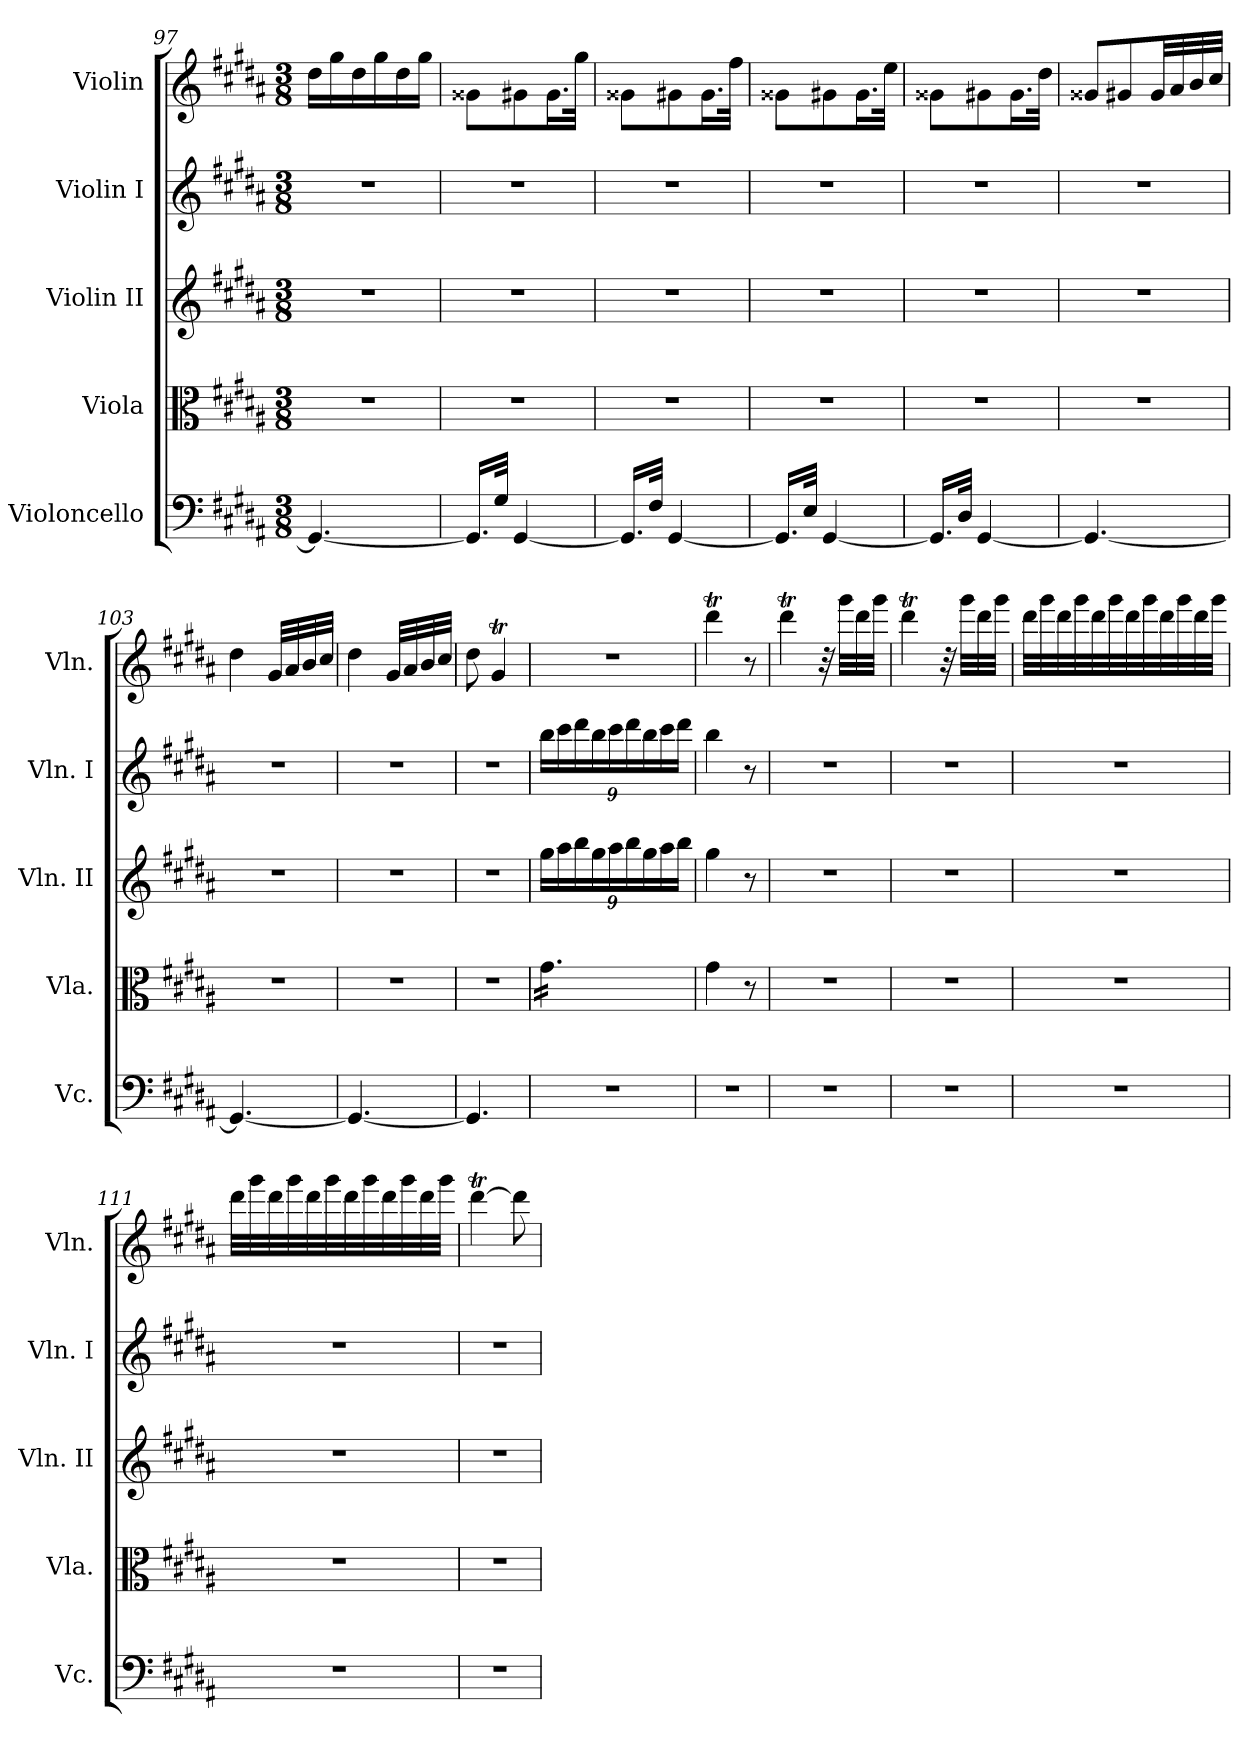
**kern	**kern	**kern	**kern	**kern
*part5	*part4	*part3	*part2	*part1
*staff5	*staff4	*staff3	*staff2	*staff1
*I"Violoncello	*I"Viola	*I"Violin II	*I"Violin I	*I"Violin
*I'Vc.	*I'Vla.	*I'Vln. II	*I'Vln. I	*I'Vln.
*clefF4	*clefC3	*clefG2	*clefG2	*clefG2
*k[f#c#g#d#a#]	*k[f#c#g#d#a#]	*k[f#c#g#d#a#]	*k[f#c#g#d#a#]	*k[f#c#g#d#a#]
*M3/8	*M3/8	*M3/8	*M3/8	*M3/8
=97	=97	=97	=97	=97
4.GG#/_	4.r	4.r	4.r	16dd#\LL
.	.	.	.	16gg#\
.	.	.	.	16dd#\
.	.	.	.	16gg#\
.	.	.	.	16dd#\
.	.	.	.	16gg#\JJ
=98	=98	=98	=98	=98
16.GG#/LL]	4.r	4.r	4.r	8g##X\L
32G#/JJk	.	.	.	.
[4GG#/	.	.	.	8g#X\
.	.	.	.	16.g#\L
.	.	.	.	32gg#\JJk
=99	=99	=99	=99	=99
16.GG#/LL]	4.r	4.r	4.r	8g##X\L
32F#/JJk	.	.	.	.
[4GG#/	.	.	.	8g#X\
.	.	.	.	16.g#\L
.	.	.	.	32ff#\JJk
=100	=100	=100	=100	=100
16.GG#/LL]	4.r	4.r	4.r	8g##X\L
32E/JJk	.	.	.	.
[4GG#/	.	.	.	8g#X\
.	.	.	.	16.g#\L
.	.	.	.	32ee\JJk
!!LO:PB:g=z
=101	=101	=101	=101	=101
16.GG#/LL]	4.r	4.r	4.r	8g##X\L
32D#/JJk	.	.	.	.
[4GG#/	.	.	.	8g#X\
.	.	.	.	16.g#\L
.	.	.	.	32dd#\JJk
=102	=102	=102	=102	=102
4.GG#/_	4.r	4.r	4.r	8g##X/L
.	.	.	.	8g#X/
.	.	.	.	32g#/LL
.	.	.	.	32a#/
.	.	.	.	32b/
.	.	.	.	32cc#/JJJ
=103	=103	=103	=103	=103
4.GG#/_	4.r	4.r	4.r	4dd#\
.	.	.	.	32g#/LLL
.	.	.	.	32a#/
.	.	.	.	32b/
.	.	.	.	32cc#/JJJ
=104	=104	=104	=104	=104
4.GG#/_	4.r	4.r	4.r	4dd#\
.	.	.	.	32g#/LLL
.	.	.	.	32a#/
.	.	.	.	32b/
.	.	.	.	32cc#/JJJ
=105	=105	=105	=105	=105
4.GG#/]	4.r	4.r	4.r	8dd#\
.	.	.	.	4g#T/
!!LO:LB:g=z
=106	=106	=106	=106	=106
*	*	*Xbrackettup	*Xbrackettup	*
*	*tremolo	*	*	*
4.r	16g#\LL	24gg#\LL	24bb\LL	4.r
.	.	24aa#\	24ccc#\	.
.	16g#\	.	.	.
.	.	24bb\	24ddd#\	.
.	16g#\	24gg#\	24bb\	.
.	.	24aa#\	24ccc#\	.
.	16g#\	.	.	.
.	.	24bb\	24ddd#\	.
.	16g#\	24gg#\	24bb\	.
.	.	24aa#\	24ccc#\	.
.	16g#\JJ	.	.	.
*	*Xtremolo	*	*	*
.	.	24bb\JJ	24ddd#\JJ	.
=107	=107	=107	=107	=107
4.r	4g#\	4gg#\	4bb\	4ddd#t\
.	8r	8r	8r	8r
=108	=108	=108	=108	=108
4.r	4.r	4.r	4.r	4ddd#t\
.	.	.	.	32r
.	.	.	.	32ggg#\LLL
.	.	.	.	32ddd#\
.	.	.	.	32ggg#\JJJ
=109	=109	=109	=109	=109
4.r	4.r	4.r	4.r	4ddd#t\
.	.	.	.	32r
.	.	.	.	32ggg#\LLL
.	.	.	.	32ddd#\
.	.	.	.	32ggg#\JJJ
!!LO:PB:g=z
=110	=110	=110	=110	=110
4.r	4.r	4.r	4.r	32ddd#\LLL
.	.	.	.	32ggg#\
.	.	.	.	32ddd#\
.	.	.	.	32ggg#\
.	.	.	.	32ddd#\
.	.	.	.	32ggg#\
.	.	.	.	32ddd#\
.	.	.	.	32ggg#\
.	.	.	.	32ddd#\
.	.	.	.	32ggg#\
.	.	.	.	32ddd#\
.	.	.	.	32ggg#\JJJ
=111	=111	=111	=111	=111
4.r	4.r	4.r	4.r	32ddd#\LLL
.	.	.	.	32ggg#\
.	.	.	.	32ddd#\
.	.	.	.	32ggg#\
.	.	.	.	32ddd#\
.	.	.	.	32ggg#\
.	.	.	.	32ddd#\
.	.	.	.	32ggg#\
.	.	.	.	32ddd#\
.	.	.	.	32ggg#\
.	.	.	.	32ddd#\
.	.	.	.	32ggg#\JJJ
=112	=112	=112	=112	=112
4.r	4.r	4.r	4.r	[4ddd#t\
.	.	.	.	8ddd#\]
=	=	=	=	=
*-	*-	*-	*-	*-
